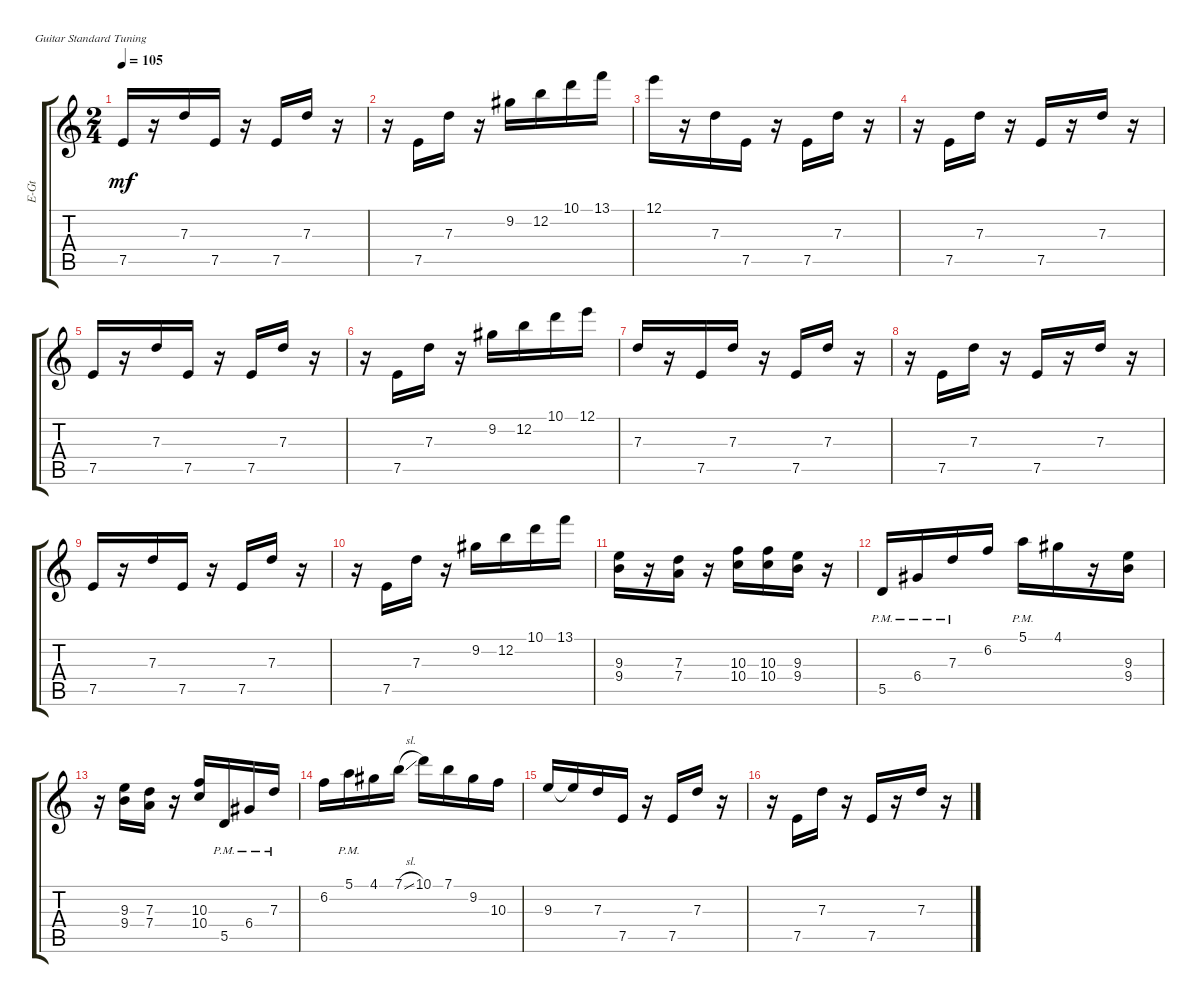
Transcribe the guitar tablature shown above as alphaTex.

\defaultSystemsLayout 4
\bracketExtendMode groupsimilarinstruments
\otherSystemsTrackNameOrientation horizontal
\track ("Al Di Electric" "E-Gt") {instrument overdrivenguitar}
\staff {score tabs}
\tuning (E4 B3 G3 D3 A2 E2)
\ts (2 4)
\tempo 105
\clef g2
\ks c
7.5.16{dy mf beam Up} r.16{beam Up} 7.3.16{beam Up} 7.5.16{beam Up} r.16{beam Up} 7.5.16{beam Up} 7.3.16{beam Up} r.16{beam Up} |
r.16{beam Down} 7.5.16{beam Up} 7.3.16{beam Up} r.16{beam Up} 9.2{acc #}.16{beam Down} 12.2.16{beam Down} 10.1.16{beam Down} 13.1.16{beam Down} |
12.1.16{beam Down} r.16{beam Down} 7.3.16{beam Down} 7.5.16{beam Down} r.16{beam Down} 7.5.16{beam Up} 7.3.16{beam Up} r.16{beam Up} |
r.16{beam Down} 7.5.16{beam Up} 7.3.16{beam Up} r.16{beam Up} 7.5.16{beam Up} r.16{beam Up} 7.3.16{beam Up} r.16{beam Up} |
7.5.16{beam Up} r.16{beam Up} 7.3.16{beam Up} 7.5.16{beam Up} r.16{beam Up} 7.5.16{beam Up} 7.3.16{beam Up} r.16{beam Up} |
r.16{beam Down} 7.5.16{beam Up} 7.3.16{beam Up} r.16{beam Up} 9.2{acc #}.16{beam Down} 12.2.16{beam Down} 10.1.16{beam Down} 12.1.16{beam Down} |
7.3.16{beam Up} r.16{beam Up} 7.5.16{beam Up} 7.3.16{beam Up} r.16{beam Up} 7.5.16{beam Up} 7.3.16{beam Up} r.16{beam Up} |
r.16{beam Down} 7.5.16{beam Up} 7.3.16{beam Up} r.16{beam Up} 7.5.16{beam Up} r.16{beam Up} 7.3.16{beam Up} r.16{beam Up} |
7.5.16{beam Up} r.16{beam Up} 7.3.16{beam Up} 7.5.16{beam Up} r.16{beam Up} 7.5.16{beam Up} 7.3.16{beam Up} r.16{beam Up} |
r.16{beam Down} 7.5.16{beam Up} 7.3.16{beam Up} r.16{beam Up} 9.2{acc #}.16{beam Down} 12.2.16{beam Down} 10.1.16{beam Down} 13.1.16{beam Down} |
(9.4 9.3).16{beam Down} r.16{beam Down} (7.3 7.4).16{beam Down} r.16{beam Down} (10.3 10.4).16{beam Down} (10.3 10.4).16{beam Down} (9.3 9.4).16{beam Down} r.16{beam Down} |
5.5{pm}.16{beam Up} 6.4{pm acc #}.16{beam Up} 7.3{pm}.16{beam Up} 6.2.16{beam Up} 5.1{pm}.16{beam Down} 4.1{acc #}.16{beam Down} r.16{beam Down} (9.4 9.3).16{beam Down} |
r.16{beam Down} (9.3 9.4).16{beam Down} (7.4 7.3).16{beam Down} r.16{beam Down} (10.3 10.4).16{beam Up} 5.5{pm}.16{beam Up} 6.4{pm acc #}.16{beam Up} 7.3{pm}.16{beam Up} |
6.2.16{beam Down} 5.1{pm}.16{beam Down} 4.1{acc #}.16{beam Down} 7.1{sl}.16{beam Down} 10.1.16{beam Down} 7.1.16{beam Down} 9.2{acc #}.16{beam Down} 10.3.16{beam Down} |
9.3.16{beam Up} 9.3{t}.16{beam Up} 7.3.16{beam Up} 7.5.16{beam Up} r.16{beam Up} 7.5.16{beam Up} 7.3.16{beam Up} r.16{beam Up} |
r.16{beam Down} 7.5.16{beam Up} 7.3.16{beam Up} r.16{beam Up} 7.5.16{beam Up} r.16{beam Up} 7.3.16{beam Up} r.16{beam Up}
